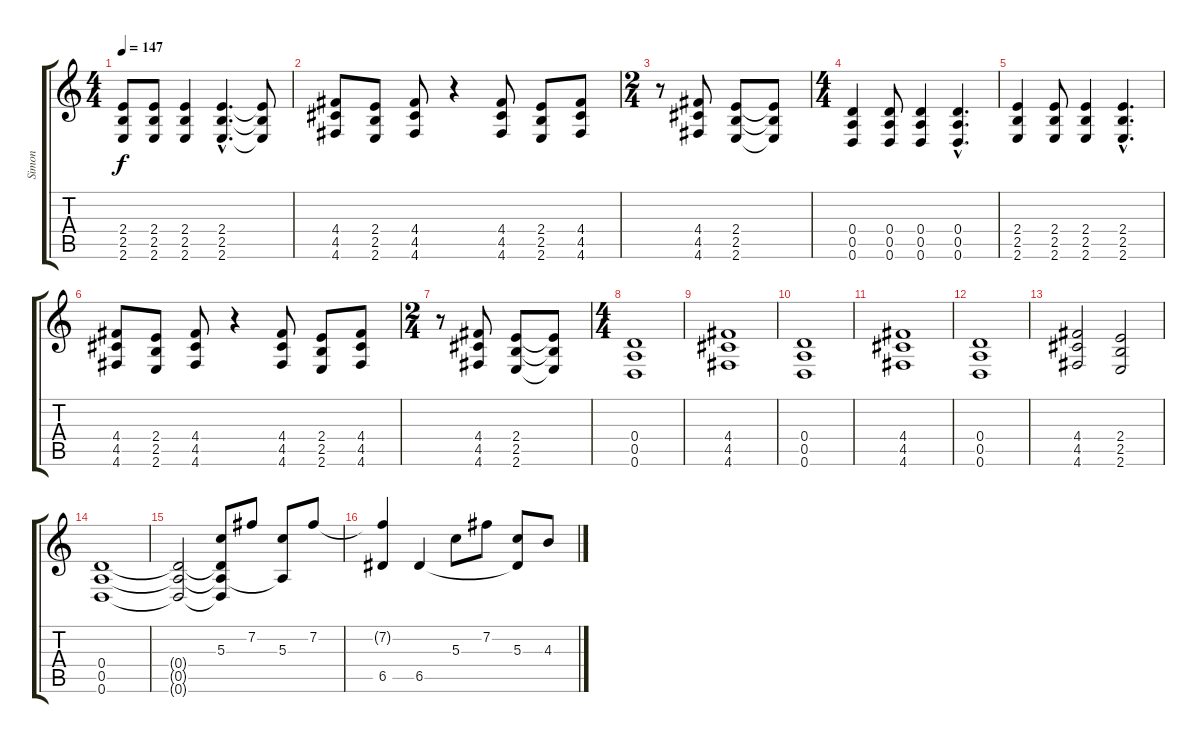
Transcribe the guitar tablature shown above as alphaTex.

\track ("Simon" "Simon") {instrument electricguitarclean}
\staff {score tabs}
\tuning (E4 B3 G3 D3 A2 D2) {hide}
\ts (4 4)
\tempo 147
\clef g2
\ks c
(2.4{t} 2.5{t} 2.6{t}).8{dy f instrument distortionguitar} (2.4 2.5 2.6).8 (2.4 2.5 2.6).4 (2.4{hac} 2.5{hac} 2.6{hac}).4{d} (2.4{t} 2.5{t} 2.6{t}).8 |
(4.4 4.5 4.6).8 (2.4 2.5 2.6).8 (4.4 4.5 4.6).8 r.4 (4.4 4.5 4.6).8 (2.4 2.5 2.6).8 (4.4 4.5 4.6).8 |
\ts (2 4)
r.8 (4.4 4.5 4.6).8 (2.4 2.5 2.6).8 (2.4{t} 2.5{t} 2.6{t}).8 |
\ts (4 4)
(0.4 0.5 0.6).4{instrument distortionguitar} (0.4 0.5 0.6).8 (0.4 0.5 0.6).4 (0.4{hac} 0.5{hac} 0.6{hac}).4{d} |
(2.4 2.5 2.6).4{instrument distortionguitar} (2.4 2.5 2.6).8 (2.4 2.5 2.6).4 (2.4{hac} 2.5{hac} 2.6{hac}).4{d} |
(4.4 4.5 4.6).8 (2.4 2.5 2.6).8 (4.4 4.5 4.6).8 r.4 (4.4 4.5 4.6).8 (2.4 2.5 2.6).8 (4.4 4.5 4.6).8 |
\ts (2 4)
r.8{instrument distortionguitar} (4.4 4.5 4.6).8 (2.4 2.5 2.6).8 (2.4{t} 2.5{t} 2.6{t}).8 |
\ts (4 4)
(0.4 0.5 0.6).1{instrument distortionguitar} |
(4.4 4.5 4.6).1 |
(0.4 0.5 0.6).1{instrument distortionguitar} |
(4.4 4.5 4.6).1{instrument distortionguitar} |
(0.4 0.5 0.6).1{instrument distortionguitar} |
(4.4 4.5 4.6).2{instrument distortionguitar} (2.4 2.5 2.6).2 |
(0.4 0.5 0.6).1{instrument distortionguitar} |
(0.4{t} 0.5{t} 0.6{t}).2 (5.3 0.4{t} 0.5{t} 0.6{t}).8{instrument electricguitarclean} 7.2.8 (5.3 0.5{t}).8 7.2.8 |
(7.2{t} 6.5).4 6.5.4 5.3.8 7.2.8 (5.3 6.5{t}).8 4.3.8
